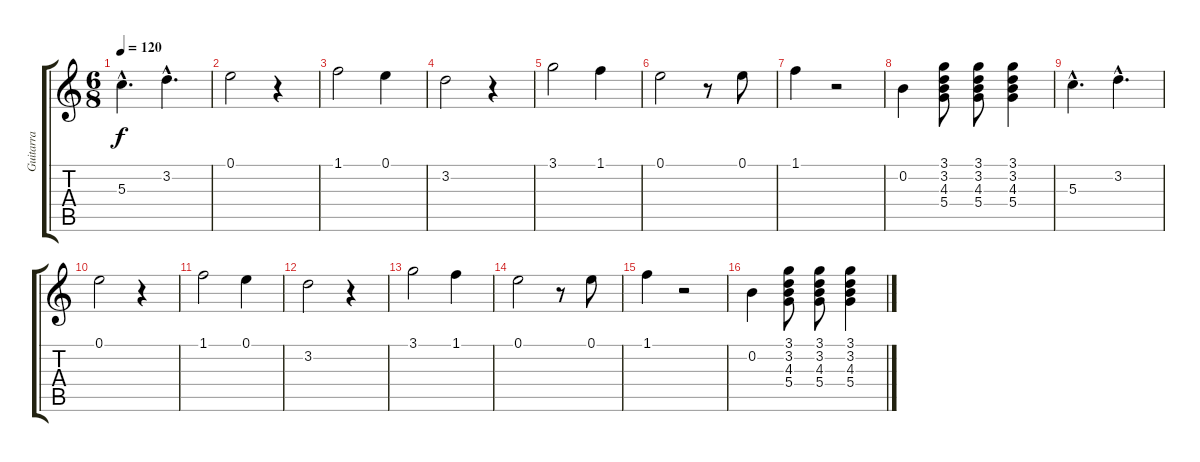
\track ("Guitarra" "Guitarra") {instrument acousticguitarnylon}
\staff {score tabs}
\tuning (E4 B3 G3 D3 A2 E2) {hide}
\ts (6 8)
\tempo 120
\clef g2
\ks c
5.3{hac}.4{d dy f} 3.2{hac}.4{d} |
0.1.2 r.4 |
1.1.2 0.1.4 |
3.2.2 r.4 |
3.1.2 1.1.4 |
0.1.2 r.8 0.1.8 |
1.1.4 r.2 |
0.2.4 (3.1 3.2 4.3 5.4).8 (3.1 3.2 4.3 5.4).8 (3.1 3.2 4.3 5.4).4 |
5.3{hac}.4{d} 3.2{hac}.4{d} |
0.1.2 r.4 |
1.1.2 0.1.4 |
3.2.2 r.4 |
3.1.2 1.1.4 |
0.1.2 r.8 0.1.8 |
1.1.4 r.2 |
0.2.4 (3.1 3.2 4.3 5.4).8 (3.1 3.2 4.3 5.4).8 (3.1 3.2 4.3 5.4).4
